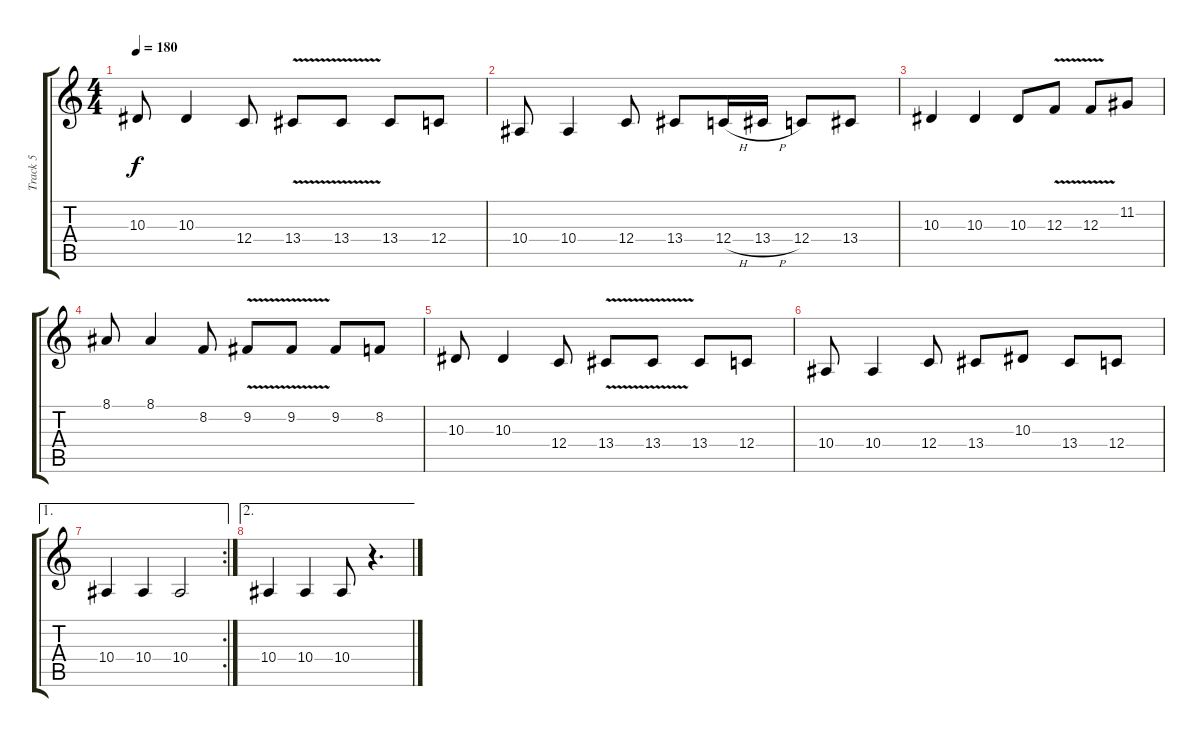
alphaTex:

\track ("Track 5" "Track 5") {instrument violin}
\staff {score tabs}
\tuning (D4 A3 F3 C3 G2 D2) {hide}
\ts (4 4)
\tempo 180
\clef g2
\ks c
10.3.8{dy f} 10.3.4 12.4.8 13.4{v}.8 13.4{v}.8 13.4.8 12.4.8 |
10.4.8 10.4.4 12.4.8 13.4.8 12.4{h}.16 13.4{h}.16 12.4.8 13.4.8 |
10.3.4 10.3.4 10.3.8 12.3{v}.8 12.3{v}.8 11.2.8 |
8.1.8 8.1.4 8.2.8 9.2{v}.8 9.2{v}.8 9.2.8 8.2.8 |
10.3.8 10.3.4 12.4.8 13.4{v}.8 13.4{v}.8 13.4.8 12.4.8 |
10.4.8 10.4.4 12.4.8 13.4.8 10.3.8 13.4.8 12.4.8 |
\ae 1
\rc 2
10.4.4 10.4.4 10.4.2 |
\ae 2
10.4.4 10.4.4 10.4.8 r.4{d}
